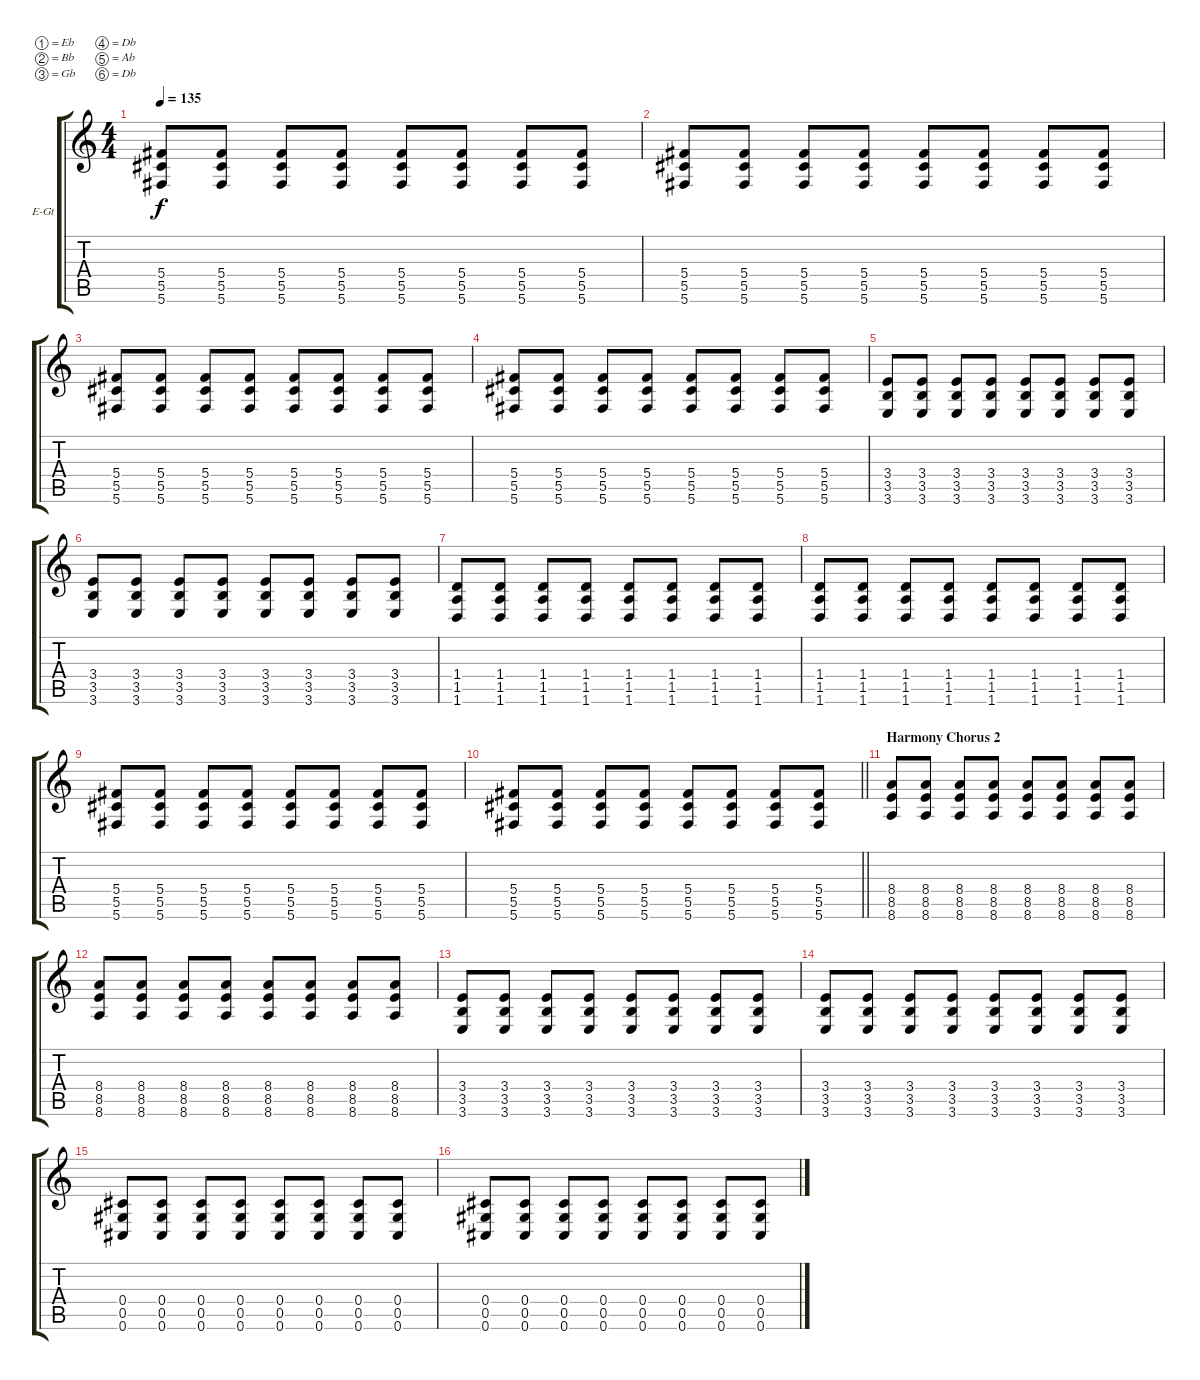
\bracketExtendMode groupsimilarinstruments
\firstSystemTrackNameOrientation horizontal
\otherSystemsTrackNameOrientation horizontal
\track ("Rhythm Guitar" "E-Gt") {instrument overdrivenguitar}
\staff {score tabs}
\tuning (Eb4 Bb3 Gb3 Db3 Ab2 Db2)
\ts (4 4)
\tempo 135
\clef g2
\ks c
(5.4 5.5 5.6).8{dy f} (5.4 5.5 5.6).8 (5.4 5.5 5.6).8 (5.4 5.5 5.6).8 (5.4 5.5 5.6).8 (5.4 5.5 5.6).8 (5.4 5.5 5.6).8 (5.4 5.5 5.6).8 |
(5.4 5.5 5.6).8 (5.4 5.5 5.6).8 (5.4 5.5 5.6).8 (5.4 5.5 5.6).8 (5.4 5.5 5.6).8 (5.4 5.5 5.6).8 (5.4 5.5 5.6).8 (5.4 5.5 5.6).8 |
(5.4 5.5 5.6).8 (5.4 5.5 5.6).8 (5.4 5.5 5.6).8 (5.4 5.5 5.6).8 (5.4 5.5 5.6).8 (5.4 5.5 5.6).8 (5.4 5.5 5.6).8 (5.4 5.5 5.6).8 |
(5.4 5.5 5.6).8 (5.4 5.5 5.6).8 (5.4 5.5 5.6).8 (5.4 5.5 5.6).8 (5.4 5.5 5.6).8 (5.4 5.5 5.6).8 (5.4 5.5 5.6).8 (5.4 5.5 5.6).8 |
(3.4 3.5 3.6).8 (3.4 3.5 3.6).8 (3.4 3.5 3.6).8 (3.4 3.5 3.6).8 (3.4 3.5 3.6).8 (3.4 3.5 3.6).8 (3.4 3.5 3.6).8 (3.4 3.5 3.6).8 |
(3.4 3.5 3.6).8 (3.4 3.5 3.6).8 (3.4 3.5 3.6).8 (3.4 3.5 3.6).8 (3.4 3.5 3.6).8 (3.4 3.5 3.6).8 (3.4 3.5 3.6).8 (3.4 3.5 3.6).8 |
(1.4 1.5 1.6).8 (1.4 1.5 1.6).8 (1.4 1.5 1.6).8 (1.4 1.5 1.6).8 (1.4 1.5 1.6).8 (1.4 1.5 1.6).8 (1.4 1.5 1.6).8 (1.4 1.5 1.6).8 |
(1.4 1.5 1.6).8 (1.4 1.5 1.6).8 (1.4 1.5 1.6).8 (1.4 1.5 1.6).8 (1.4 1.5 1.6).8 (1.4 1.5 1.6).8 (1.4 1.5 1.6).8 (1.4 1.5 1.6).8 |
(5.4 5.5 5.6).8 (5.4 5.5 5.6).8 (5.4 5.5 5.6).8 (5.4 5.5 5.6).8 (5.4 5.5 5.6).8 (5.4 5.5 5.6).8 (5.4 5.5 5.6).8 (5.4 5.5 5.6).8 |
\barLineRight lightlight
(5.4 5.5 5.6).8 (5.4 5.5 5.6).8 (5.4 5.5 5.6).8 (5.4 5.5 5.6).8 (5.4 5.5 5.6).8 (5.4 5.5 5.6).8 (5.4 5.5 5.6).8 (5.4 5.5 5.6).8 |
\section ("" "Harmony Chorus 2")
(8.4 8.5 8.6).8 (8.4 8.5 8.6).8 (8.4 8.5 8.6).8 (8.4 8.5 8.6).8 (8.4 8.5 8.6).8 (8.4 8.5 8.6).8 (8.4 8.5 8.6).8 (8.4 8.5 8.6).8 |
(8.4 8.5 8.6).8 (8.4 8.5 8.6).8 (8.4 8.5 8.6).8 (8.4 8.5 8.6).8 (8.4 8.5 8.6).8 (8.4 8.5 8.6).8 (8.4 8.5 8.6).8 (8.4 8.5 8.6).8 |
(3.4 3.5 3.6).8 (3.4 3.5 3.6).8 (3.4 3.5 3.6).8 (3.4 3.5 3.6).8 (3.4 3.5 3.6).8 (3.4 3.5 3.6).8 (3.4 3.5 3.6).8 (3.4 3.5 3.6).8 |
(3.4 3.5 3.6).8 (3.4 3.5 3.6).8 (3.4 3.5 3.6).8 (3.4 3.5 3.6).8 (3.4 3.5 3.6).8 (3.4 3.5 3.6).8 (3.4 3.5 3.6).8 (3.4 3.5 3.6).8 |
(0.4 0.5 0.6).8 (0.4 0.5 0.6).8 (0.4 0.5 0.6).8 (0.4 0.5 0.6).8 (0.4 0.5 0.6).8 (0.4 0.5 0.6).8 (0.4 0.5 0.6).8 (0.4 0.5 0.6).8 |
(0.4 0.5 0.6).8 (0.4 0.5 0.6).8 (0.4 0.5 0.6).8 (0.4 0.5 0.6).8 (0.4 0.5 0.6).8 (0.4 0.5 0.6).8 (0.4 0.5 0.6).8 (0.4 0.5 0.6).8
